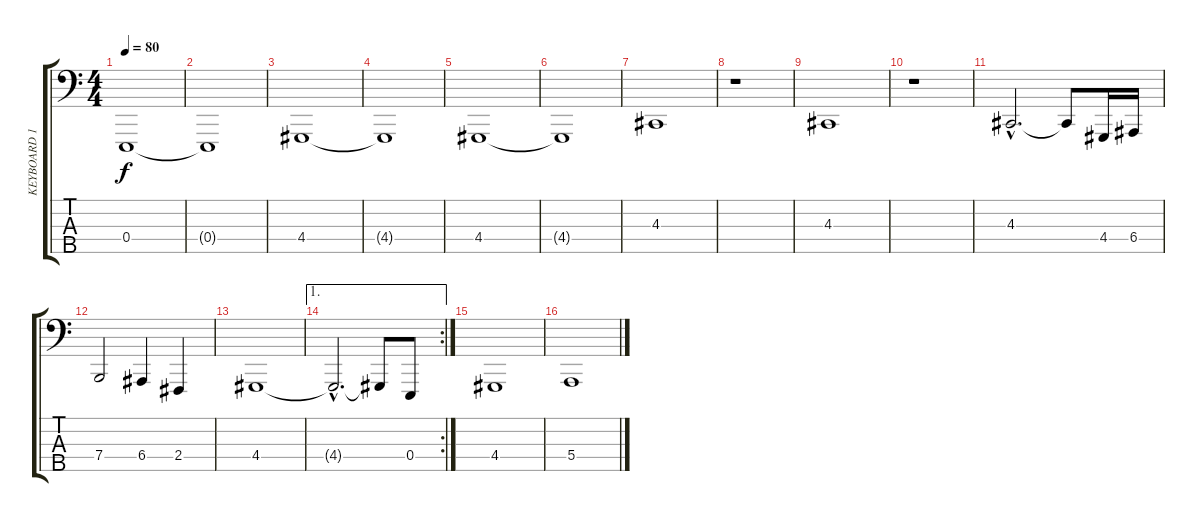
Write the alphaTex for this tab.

\track ("KEYBOARD 1" "KEYBOARD 1") {instrument stringensemble1}
\staff {score tabs}
\tuning (G2 D2 A1 E1 B0) {hide}
\ts (4 4)
\tempo 80
\clef f4
\ks c
0.4.1{dy f} |
0.4{t}.1 |
4.4.1 |
4.4{t}.1 |
4.4.1 |
4.4{t}.1 |
4.3.1 |
r.1 |
4.3.1 |
r.1 |
4.3{hac}.2{d} 4.3{t}.8 4.4.16 6.4.16 |
7.4.2 6.4.4 2.4.4 |
4.4.1 |
\ae 1
\rc 2
4.4{hac t}.2{d} 4.4{t}.8 0.4.8 |
4.4.1 |
5.4.1{volume 9}
